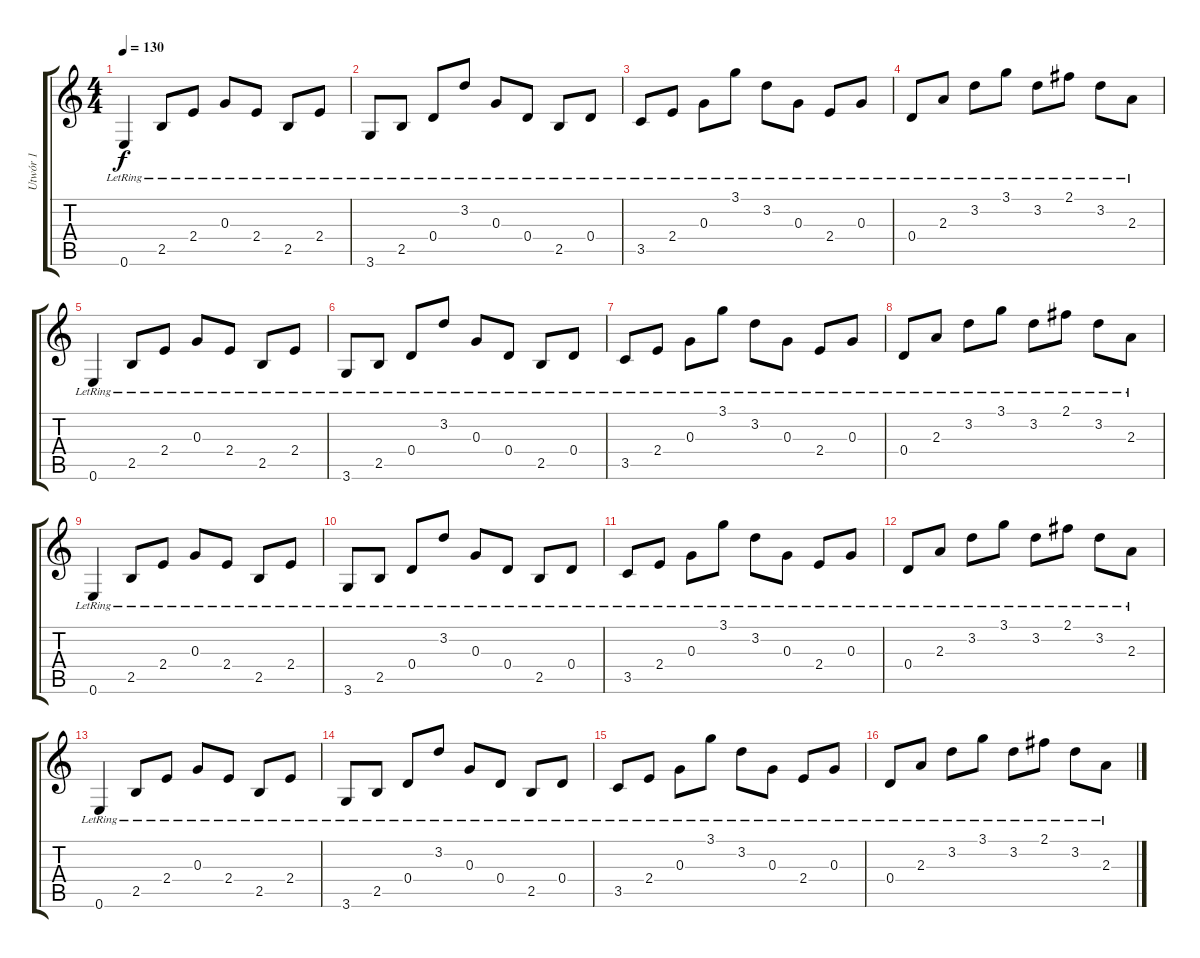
\track ("Utwór 1" "Utwór 1") {instrument acousticguitarsteel}
\staff {score tabs}
\tuning (E4 B3 G3 D3 A2 E2) {hide}
\ts (4 4)
\tempo 130
\clef g2
\ks c
0.6{lr}.4{dy f} 2.5{lr}.8 2.4{lr}.8 0.3{lr}.8 2.4{lr}.8 2.5{lr}.8 2.4{lr}.8 |
3.6{lr}.8 2.5{lr}.8 0.4{lr}.8 3.2{lr}.8 0.3{lr}.8 0.4{lr}.8 2.5{lr}.8 0.4{lr}.8 |
3.5{lr}.8 2.4{lr}.8 0.3{lr}.8 3.1{lr}.8 3.2{lr}.8 0.3{lr}.8 2.4{lr}.8 0.3{lr}.8 |
0.4{lr}.8 2.3{lr}.8 3.2{lr}.8 3.1{lr}.8 3.2{lr}.8 2.1{lr}.8 3.2{lr}.8 2.3{lr}.8 |
0.6{lr}.4 2.5{lr}.8 2.4{lr}.8 0.3{lr}.8 2.4{lr}.8 2.5{lr}.8 2.4{lr}.8 |
3.6{lr}.8 2.5{lr}.8 0.4{lr}.8 3.2{lr}.8 0.3{lr}.8 0.4{lr}.8 2.5{lr}.8 0.4{lr}.8 |
3.5{lr}.8 2.4{lr}.8 0.3{lr}.8 3.1{lr}.8 3.2{lr}.8 0.3{lr}.8 2.4{lr}.8 0.3{lr}.8 |
0.4{lr}.8 2.3{lr}.8 3.2{lr}.8 3.1{lr}.8 3.2{lr}.8 2.1{lr}.8 3.2{lr}.8 2.3{lr}.8 |
0.6{lr}.4 2.5{lr}.8 2.4{lr}.8 0.3{lr}.8 2.4{lr}.8 2.5{lr}.8 2.4{lr}.8 |
3.6{lr}.8 2.5{lr}.8 0.4{lr}.8 3.2{lr}.8 0.3{lr}.8 0.4{lr}.8 2.5{lr}.8 0.4{lr}.8 |
3.5{lr}.8 2.4{lr}.8 0.3{lr}.8 3.1{lr}.8 3.2{lr}.8 0.3{lr}.8 2.4{lr}.8 0.3{lr}.8 |
0.4{lr}.8 2.3{lr}.8 3.2{lr}.8 3.1{lr}.8 3.2{lr}.8 2.1{lr}.8 3.2{lr}.8 2.3{lr}.8 |
0.6{lr}.4 2.5{lr}.8 2.4{lr}.8 0.3{lr}.8 2.4{lr}.8 2.5{lr}.8 2.4{lr}.8 |
3.6{lr}.8 2.5{lr}.8 0.4{lr}.8 3.2{lr}.8 0.3{lr}.8 0.4{lr}.8 2.5{lr}.8 0.4{lr}.8 |
3.5{lr}.8 2.4{lr}.8 0.3{lr}.8 3.1{lr}.8 3.2{lr}.8 0.3{lr}.8 2.4{lr}.8 0.3{lr}.8 |
0.4{lr}.8 2.3{lr}.8 3.2{lr}.8 3.1{lr}.8 3.2{lr}.8 2.1{lr}.8 3.2{lr}.8 2.3{lr}.8
